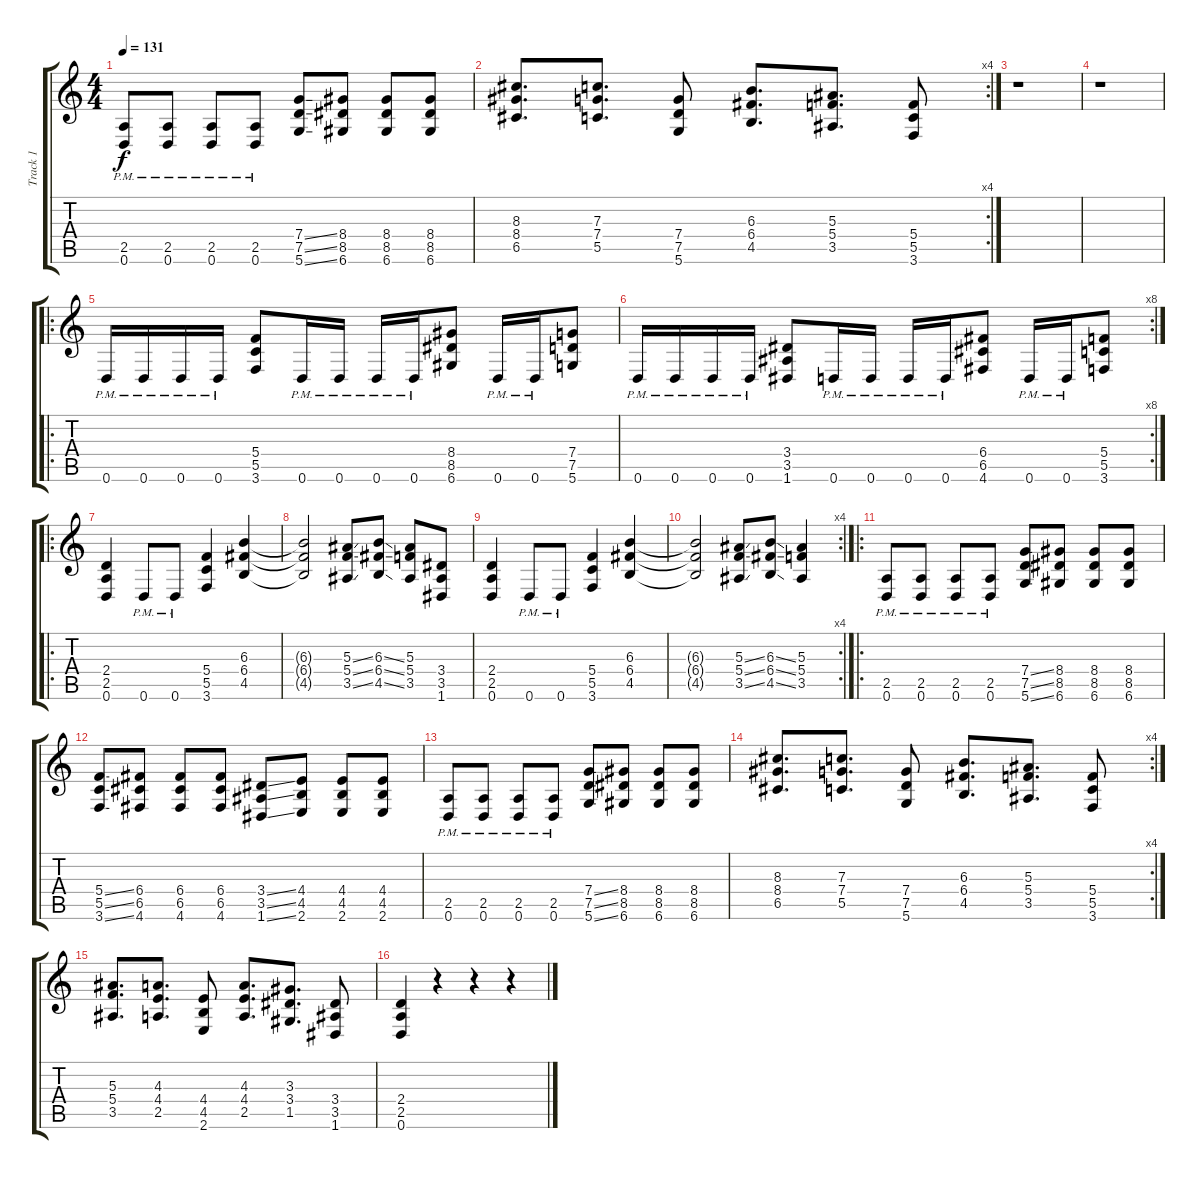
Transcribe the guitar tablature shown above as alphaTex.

\track ("Track 1" "Track 1") {instrument distortionguitar}
\staff {score tabs}
\tuning (D4 A3 F3 C3 G2 D2) {hide}
\ts (4 4)
\tempo 131
\clef g2
\ks c
(2.5{pm} 0.6{pm}).8{dy f} (2.5{pm} 0.6{pm}).8 (2.5{pm} 0.6{pm}).8 (2.5{pm} 0.6{pm}).8 (7.4{ss} 7.5{ss} 5.6{ss}).8 (8.4 8.5 6.6).8 (8.4 8.5 6.6).8 (8.4 8.5 6.6).8 |
\rc 4
(8.3 8.4 6.5).8{d} (7.3 7.4 5.5).8{d} (7.4 7.5 5.6).8 (6.3 6.4 4.5).8{d} (5.3 5.4 3.5).8{d} (5.4 5.5 3.6).8 |
r.1 |
r.1 |
\ro
0.6{pm}.16 0.6{pm}.16 0.6{pm}.16 0.6{pm}.16 (5.4 5.5 3.6).8 0.6{pm}.16 0.6{pm}.16 0.6{pm}.16 0.6{pm}.16 (8.4 8.5 6.6).8 0.6{pm}.16 0.6{pm}.16 (7.4 7.5 5.6).8 |
\rc 8
0.6{pm}.16 0.6{pm}.16 0.6{pm}.16 0.6{pm}.16 (3.4 3.5 1.6).8 0.6{pm}.16 0.6{pm}.16 0.6{pm}.16 0.6{pm}.16 (6.4 6.5 4.6).8 0.6{pm}.16 0.6{pm}.16 (5.4 5.5 3.6).8 |
\ro
(2.4 2.5 0.6).4 0.6{pm}.8 0.6{pm}.8 (5.4 5.5 3.6).4 (6.3 6.4 4.5).4 |
(6.3{t} 6.4{t} 4.5{t}).2 (5.3{ss} 5.4{ss} 3.5{ss}).8 (6.3{ss} 6.4{ss} 4.5{ss}).8 (5.3 5.4 3.5).8 (3.4 3.5 1.6).8 |
(2.4 2.5 0.6).4 0.6{pm}.8 0.6{pm}.8 (5.4 5.5 3.6).4 (6.3 6.4 4.5).4 |
\rc 4
(6.3{t} 6.4{t} 4.5{t}).2 (5.3{ss} 5.4{ss} 3.5{ss}).8 (6.3{ss} 6.4{ss} 4.5{ss}).8 (5.3 5.4 3.5).4 |
\ro
(2.5{pm} 0.6{pm}).8 (2.5{pm} 0.6{pm}).8 (2.5{pm} 0.6{pm}).8 (2.5{pm} 0.6{pm}).8 (7.4{ss} 7.5{ss} 5.6{ss}).8 (8.4 8.5 6.6).8 (8.4 8.5 6.6).8 (8.4 8.5 6.6).8 |
(5.4{ss} 5.5{ss} 3.6{ss}).8 (6.4 6.5 4.6).8 (6.4 6.5 4.6).8 (6.4 6.5 4.6).8 (3.4{ss} 3.5{ss} 1.6{ss}).8 (4.4 4.5 2.6).8 (4.4 4.5 2.6).8 (4.4 4.5 2.6).8 |
(2.5{pm} 0.6{pm}).8 (2.5{pm} 0.6{pm}).8 (2.5{pm} 0.6{pm}).8 (2.5{pm} 0.6{pm}).8 (7.4{ss} 7.5{ss} 5.6{ss}).8 (8.4 8.5 6.6).8 (8.4 8.5 6.6).8 (8.4 8.5 6.6).8 |
\rc 4
(8.3 8.4 6.5).8{d} (7.3 7.4 5.5).8{d} (7.4 7.5 5.6).8 (6.3 6.4 4.5).8{d} (5.3 5.4 3.5).8{d} (5.4 5.5 3.6).8 |
(5.3 5.4 3.5).8{d} (4.3 4.4 2.5).8{d} (4.4 4.5 2.6).8 (4.3 4.4 2.5).8{d} (3.3 3.4 1.5).8{d} (3.4 3.5 1.6).8 |
(2.4 2.5 0.6).4 r.4 r.4 r.4
